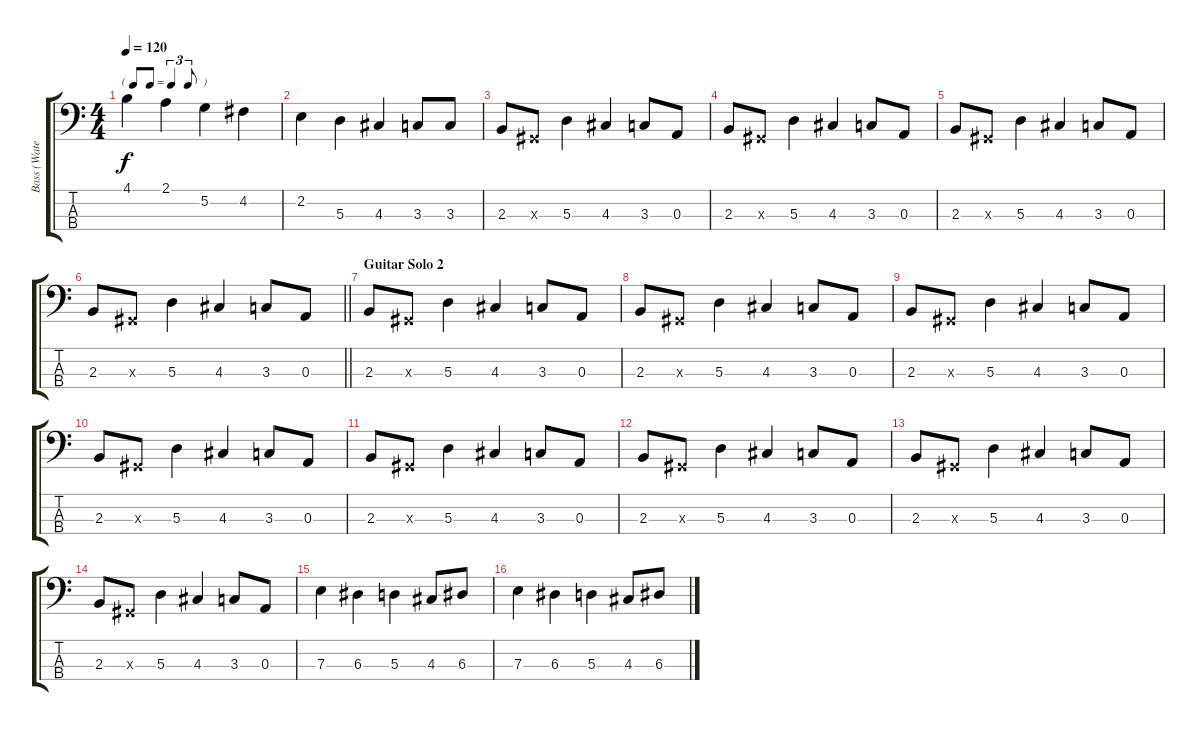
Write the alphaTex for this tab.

\track ("Bass (Waters)" "Bass (Wate") {instrument electricbassfinger}
\staff {score tabs}
\tuning (G2 D2 A1 E1) {hide}
\ts (4 4)
\tf triplet8th
\tempo 120
\clef f4
\ks c
4.1.4{dy f} 2.1.4 5.2.4 4.2.4 |
2.2.4 5.3.4 4.3.4 3.3.8 3.3.8 |
2.3.8 -1.3{x}.8 5.3.4 4.3.4 3.3.8 0.3.8 |
2.3.8 -1.3{x}.8 5.3.4 4.3.4 3.3.8 0.3.8 |
2.3.8 -1.3{x}.8 5.3.4 4.3.4 3.3.8 0.3.8 |
\barLineRight lightlight
2.3.8 -1.3{x}.8 5.3.4 4.3.4 3.3.8 0.3.8 |
\section ("" "Guitar Solo 2")
2.3.8 -1.3{x}.8 5.3.4 4.3.4 3.3.8 0.3.8 |
2.3.8 -1.3{x}.8 5.3.4 4.3.4 3.3.8 0.3.8 |
2.3.8 -1.3{x}.8 5.3.4 4.3.4 3.3.8 0.3.8 |
2.3.8 -1.3{x}.8 5.3.4 4.3.4 3.3.8 0.3.8 |
2.3.8 -1.3{x}.8 5.3.4 4.3.4 3.3.8 0.3.8 |
2.3.8 -1.3{x}.8 5.3.4 4.3.4 3.3.8 0.3.8 |
2.3.8 -1.3{x}.8 5.3.4 4.3.4 3.3.8 0.3.8 |
2.3.8 -1.3{x}.8 5.3.4 4.3.4 3.3.8 0.3.8 |
7.3.4 6.3.4 5.3.4 4.3.8 6.3.8 |
7.3.4 6.3.4 5.3.4 4.3.8 6.3.8
